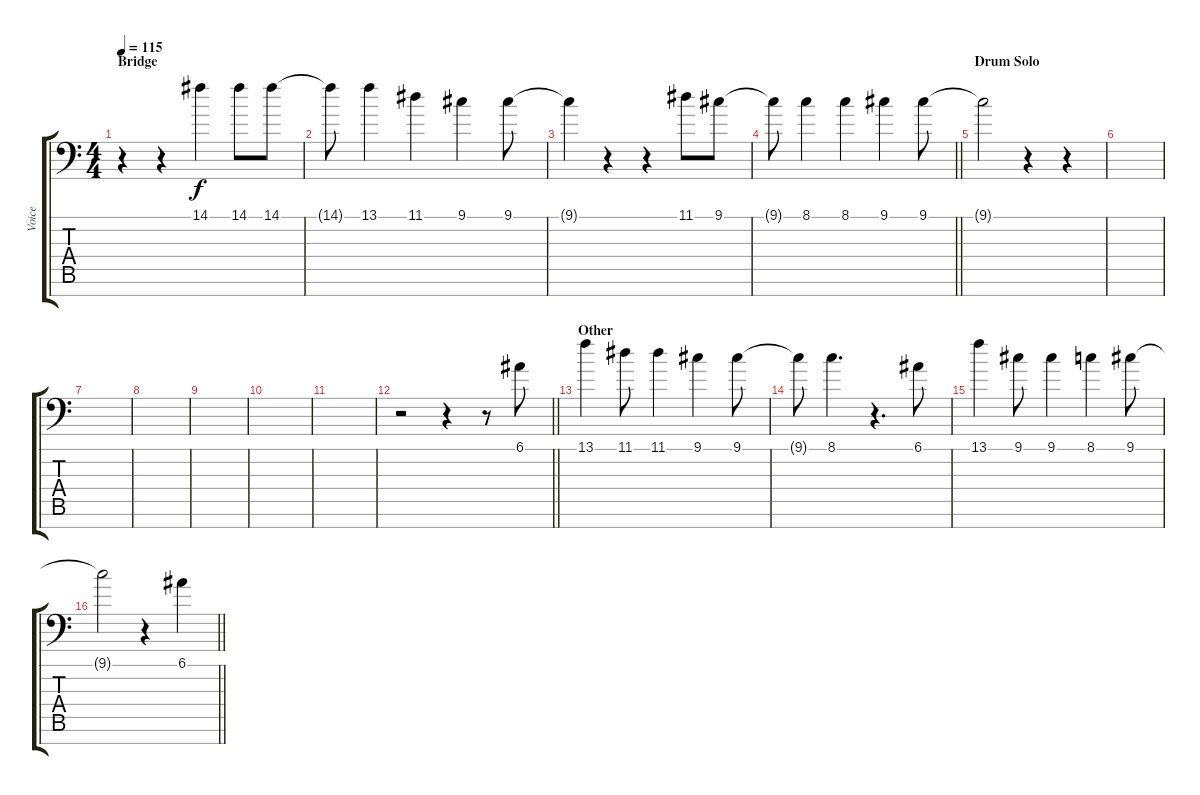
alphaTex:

\track ("Voice" "Voice") {instrument frenchhorn}
\staff {score tabs}
\tuning (E4 B3 G3 D3 A2 E2 C-1) {hide}
\ts (4 4)
\section ("" "Bridge")
\tempo 115
\clef f4
\ks c
r.4{dy f} r.4 14.1.4 14.1.8 14.1.8 |
14.1{t}.8 13.1.4 11.1.4 9.1.4 9.1.8 |
9.1{t}.4 r.4 r.4 11.1.8 9.1.8 |
\barLineRight lightlight
9.1{t}.8 8.1.4 8.1.4 9.1.4 9.1.8 |
\section ("" "Drum Solo")
9.1{t}.2 r.4 r.4 |
|
|
|
|
|
|
\barLineRight lightlight
r.2 r.4 r.8 6.1.8 |
\section ("" "Other")
13.1.4 11.1.8 11.1.4 9.1.4 9.1.8 |
9.1{t}.8 8.1.4{d} r.4{d} 6.1.8 |
13.1.4 9.1.8 9.1.4 8.1.4 9.1.8 |
\barLineRight lightlight
9.1{t}.2 r.4 6.1.4
